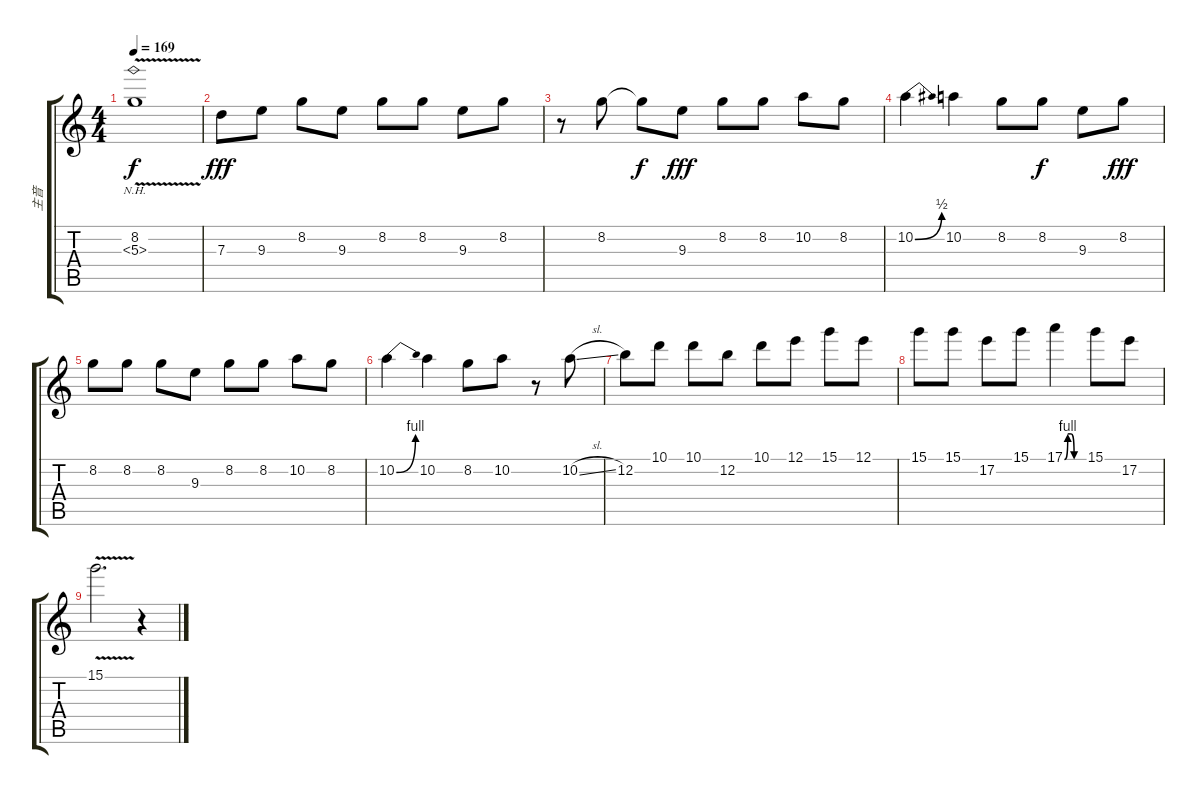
\track ("主音" "主音") {instrument overdrivenguitar}
\staff {score tabs}
\tuning (E4 B3 G3 D3 A2 E2) {hide}
\ts (4 4)
\tempo 169
\clef g2
\ks c
(8.2 5.3{nh v}).1{dy f} |
7.3.8{dy fff} 9.3.8 8.2.8 9.3.8 8.2.8 8.2.8 9.3.8 8.2.8 |
r.8 8.2.8 8.2{t}.8{dy f} 9.3.8{dy fff} 8.2.8 8.2.8 10.2.8 8.2.8 |
10.2{be (bend 0 0 60 2)}.4 10.2.4 8.2.8 8.2.8{dy f} 9.3.8 8.2.8{dy fff} |
8.2.8 8.2.8 8.2.8 9.3.8 8.2.8 8.2.8 10.2.8 8.2.8 |
10.2{be (bend 0 0 60 4)}.4 10.2.4 8.2.8 10.2.8 r.8 10.2{sl}.8 |
12.2.8 10.1.8 10.1.8 12.2.8 10.1.8 12.1.8 15.1.8 12.1.8 |
15.1.8 15.1.8 17.2.8 15.1.8 17.1{be (custom 0 0 10 4 20 4 30 0 60 0)}.4 15.1.8 17.2.8 |
15.1{v}.2{d} r.4
